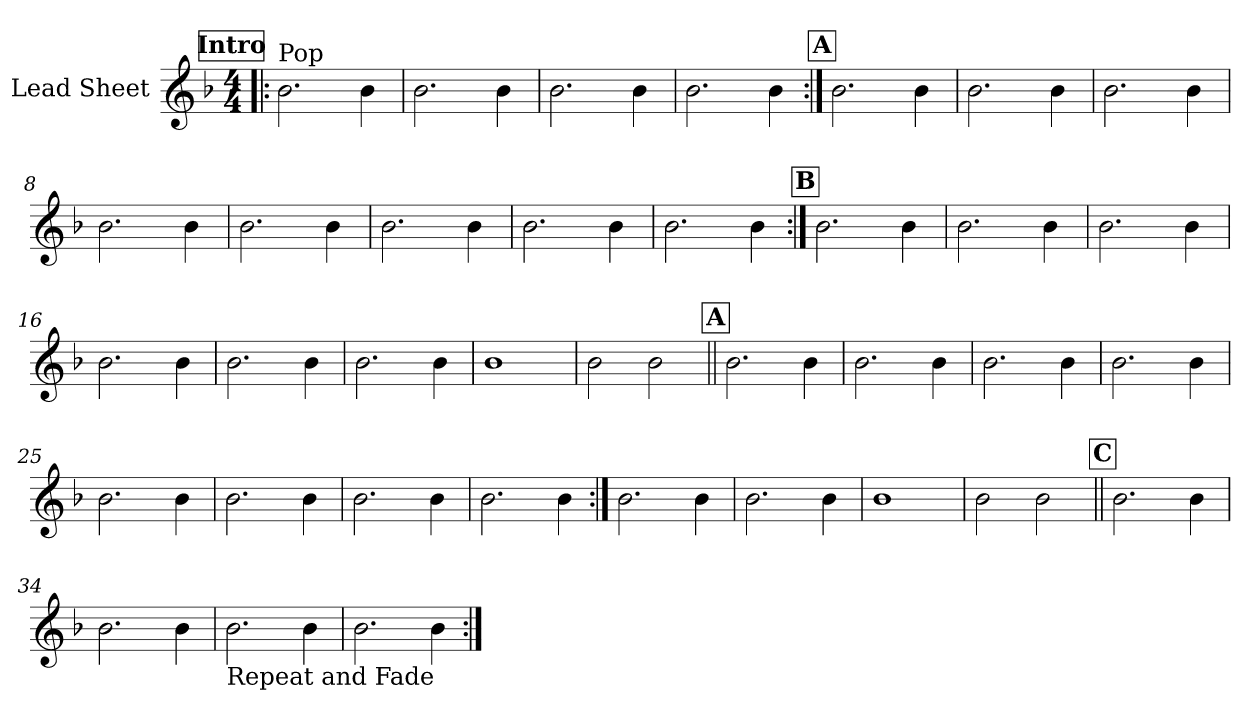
**kern
*part1
*staff1
*I"Lead Sheet
*clefG2
*k[b-]
*F:
*M4/4
*MM103
!!LO:REH:place=s1:a:fs=14:t=Intro
=1!|:
!LO:TX:a:t=Pop
2.b-\
4b-\
=2
2.b-\
4b-\
=3
2.b-\
4b-\
=4
2.b-\
4b-\
!!LO:LB:g=z
!!LO:REH:place=s1:a:fs=14:t=A
=5:|!
2.b-\
4b-\
=6
2.b-\
4b-\
=7
2.b-\
4b-\
=8
2.b-\
4b-\
!!LO:LB:g=z
=9
2.b-\
4b-\
=10
2.b-\
4b-\
=11
2.b-\
4b-\
=12
2.b-\
4b-\
!!LO:LB:g=z
!!LO:REH:place=s1:a:fs=14:t=B
=13:|!
2.b-\
4b-\
=14
2.b-\
4b-\
=15
2.b-\
4b-\
=16
2.b-\
4b-\
!!LO:LB:g=z
=17
2.b-\
4b-\
=18
2.b-\
4b-\
=19
1b-
=20
2b-\
2b-\
!!LO:LB:g=z
!!LO:REH:place=s1:a:fs=14:t=A
=21||
2.b-\
4b-\
=22
2.b-\
4b-\
=23
2.b-\
4b-\
=24
2.b-\
4b-\
!!LO:LB:g=z
=25
2.b-\
4b-\
=26
2.b-\
4b-\
=27
2.b-\
4b-\
=28
2.b-\
4b-\
!!LO:LB:g=z
=29:|!
2.b-\
4b-\
=30
2.b-\
4b-\
=31
1b-
=32
2b-\
2b-\
!!LO:LB:g=z
!!LO:REH:place=s1:a:fs=14:t=C
=33||
2.b-\
4b-\
=34
2.b-\
4b-\
=35
!LO:TX:b:t=Repeat and Fade
2.b-\
4b-\
=36
2.b-\
4b-\
=:|!
*-
